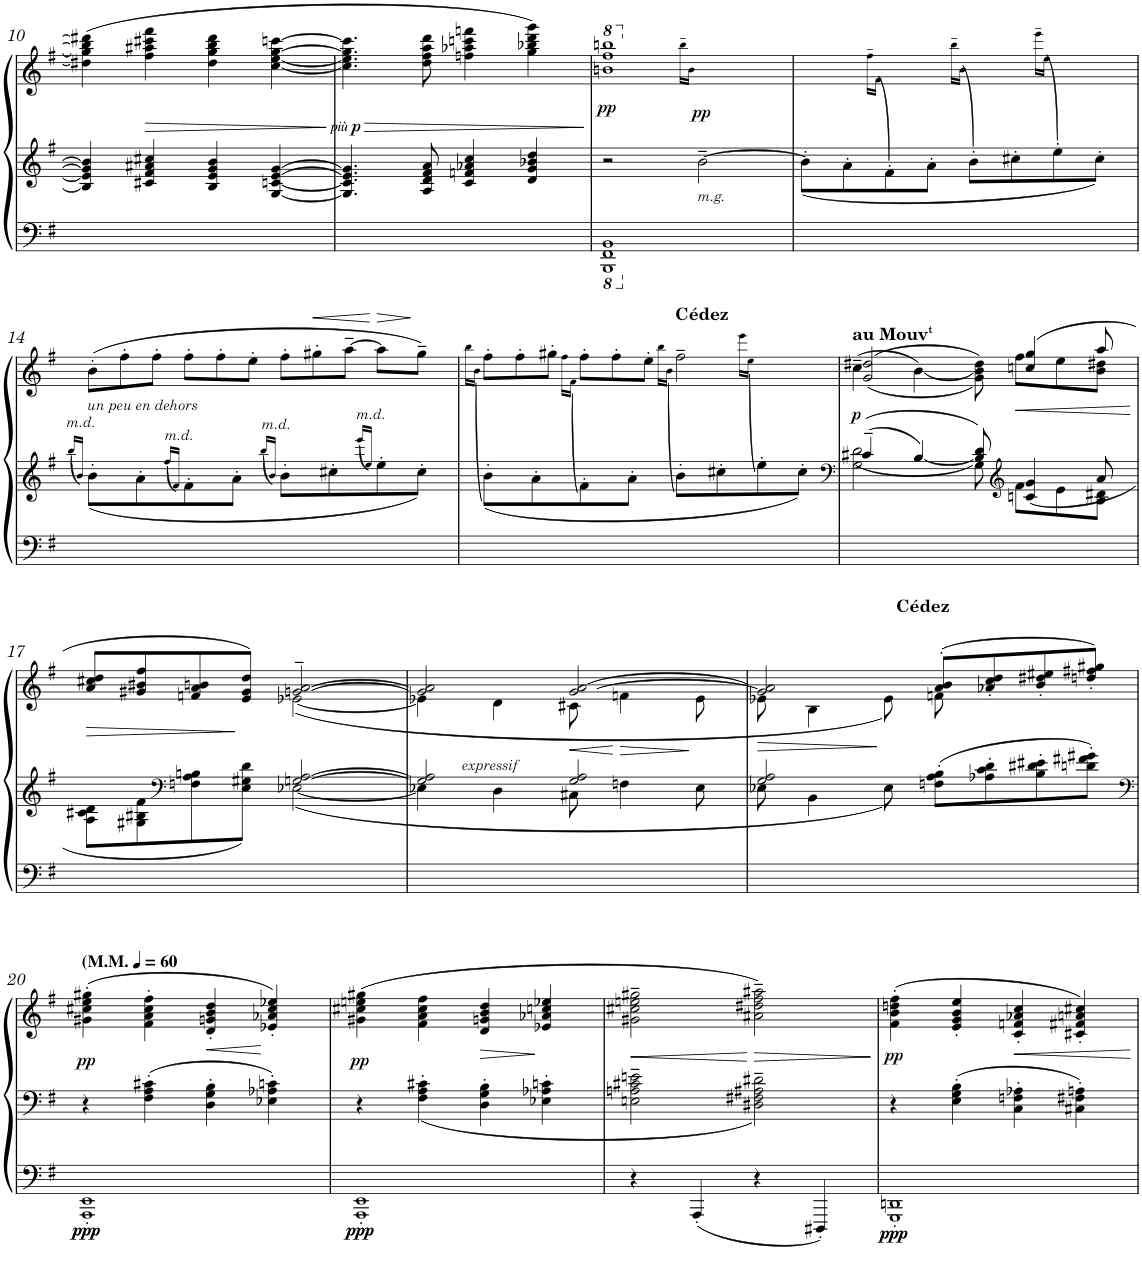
**kern	**kern	**kern	**dynam
*part1	*part1	*part1	*part1
*staff3	*staff2	*staff1	*staff1/2/3
*I"Piano	*	*	*
*I'Piano	*	*	*
!!LO:PB:g=z
*clefF4	*clefG2	*clefG2	*
*k[f#]	*k[f#]	*k[f#]	*
*M4/4	*M4/4	*M4/4	*
=10	=10	=10	=10
1ryy	4B/] 4e/] 4g/] 4b/]	4dd#X\] 4gg\] 4bb\] 4ddd#X\]	.
!	!	!	!LO:HP:b
.	4c#X/ 4f#/ 4a#X/ 4cc#X/	4ff#\ 4aa#X\ 4ccc#X\ 4fff#\	>
.	4B/ 4e/ 4g/ 4b/	4dd#\ 4gg\ 4bb\ 4ddd#\	.
.	[4G/ [4cn/ [4e/ [4g/	[4cc\ [4ee\ [4gg\ [4cccn\	.
.	.	.	]
=11	=11	=11	=11
!	!	!	!LO:HP:b
!	!	!	!LO:DY:n=1:b
!	!	!	!LO:DY:n=2:b
1ryy	4.G/] 4.c/] 4.e/] 4.g/]	4.cc\] 4.ee\] 4.gg\] 4.ccc\]	> other-dynamics p
.	8A/ 8d/ 8f#/ 8a/	8dd\ 8ff#\ 8aa\ 8ddd\	.
.	4c/ 4fn/ 4a-X/ 4cc/	4ffn\ 4aa-X\ 4cccn\ 4fffn\	.
.	4d/ 4g/ 4b-X/ 4dd/	4gg\ 4bb-X\ 4ddd\ 4ggg\	.
.	.	.	]
=12	=12	=12	=12
*8ba	*	*	*
*	*	*8va	*
*	*	*^	*
!	!	!	!	!LO:DY:b
1BBBB 1FFF# 1BBB	2r	1bbn 1fff# 1bbbn	2ryy	pp
.	.	.	16qbb~\LL	.
.	.	.	16qb\JJ	.
*	*	*X8va	*	*
!	!LO:TX:b:i:t=m.g.	!	!	!
!	!	!	!	!LO:DY:a=2
.	[2b~\	.	2ryy	pp
=13	=13	=13	=13	=13
*X8ba	*	*	*	*
1ryy	8b'\L]	1ryy	4ryy	.
.	8a'\	.	.	.
.	.	.	16qff#~>\LL	.
.	.	.	(>16qf#\JJ	.
.	8f#'\)	.	4ryy	.
.	8a'\J	.	.	.
.	.	.	16qbb~>\LL	.
.	.	.	(>16qb\JJ	.
.	8b'\L)	.	4ryy	.
.	8cc#X'\	.	.	.
.	.	.	16qeee~>\LL	.
.	.	.	(>16qee\JJ	.
.	8ee'\)	.	4ryy	.
.	8cc#'\J	.	.	.
*	*	*v	*v	*
!!LO:LB:g=z
=14	=14	=14	=14
.	16qbb/LL	.	.
.	16qb/JJ	.	.
*	*	*Xbrackettup	*
!	!	!LO:TX:b:i:t=un peu en dehors	!
!	!LO:TX:a:i:t=m.d.	!	!
1ryy	8b'\L	(12b'\L	.
.	.	12ff#'\	.
.	8a'\	.	.
.	.	12ff#'\J	.
.	16qff#/LL	.	.
.	16qf#/JJ	.	.
!	!LO:TX:a:i:t=m.d.	!	!
.	8f#'\	12ff#'\L	.
.	.	12ff#'\	.
.	8a'\J	.	.
.	.	12ee'\J	.
.	16qbb/LL	.	.
.	16qb/JJ	.	.
!	!LO:TX:a:i:t=m.d.	!	!
.	8b'\L	12ff#'\L	.
!	!	!	!LO:HP:b
.	.	12gg#X'\	<
.	8cc#X'\	.	.
.	.	[12aa~\J	.
.	16qeee/LL	.	.
.	16qee/JJ	.	.
!	!LO:TX:a:i:t=m.d.	!	!
!	!	!	!LO:HP:n=1:b
.	8ee'\	8aa\L]	[ >
.	8cc#'\J	8gg#~\J)	]
=15	=15	=15	=15
*	*	*^	*
.	.	.	16qbb\LL	.
.	.	.	(<16qb\JJ	.
1ryy	8b'\L)	12ff#'\L	4ryy	.
.	.	12ff#'\	.	.
.	8a'\	.	.	.
.	.	12gg#X'\J	.	.
.	.	.	16qff#\LL	.
.	.	.	(<16qf#\JJ	.
.	8f#'\)	12ff#'\L	4ryy	.
.	.	12ff#'\	.	.
.	8a'\J	.	.	.
.	.	12ee'\J	.	.
.	.	.	16qbb\LL	.
.	.	.	(<16qb\JJ	.
!	!	!LO:TX:a:B:t=Cédez	!	!
.	8b'\L)	2ff#~\	4ryy	.
.	8cc#X'\	.	.	.
.	.	.	16qeee\LL	.
.	.	.	(<16qee\JJ	.
.	8ee'\)	.	4ryy	.
.	8cc#'\J	.	.	.
=16	=16	=16	=16	=16
*	*clefF4	*	*	*
*	*^	*	*	*
!	!	!	!LO:TX:a:B:t=au Mouv	!	!
!	!	!	!LO:TX:a:t=t	!	!
!	!	!	!	!	!LO:DY:b
1ryy	2G\ 2d\	4c#X~/	((<2g/ 2dd#X/	(>4cc~>\	p
.	.	[<4B/	.	[4b\)	.
.	8B/] 8d/	8G\	8g\ 8b\] 8dd#\))	8ryy	.
*	*clefG2	*	*	*	*
!	!	!	!	!	!LO:HP:b
.	4cn/ 4g/	8f#\L	(4ccn/ 4gg/	8ff#\L	<
.	.	8e\	.	8ee\	.
.	8a/	8B\ 8d#X\J	8aa/	8b\ 8dd#X\J	.
*	*v	*v	*	*	*
*	*	*v	*v	*
.	.	.	[
!!LO:LB:g=z
=17	=17	=17	=17
*	*^	*	*
!	!	!	!	!LO:HP:b
*	*	*	*^	*
1ryy	8A\ 8c#X\ 8d\L	2ryy	8a/ 8cc#X/ 8dd/L	2ryy	>
.	8G#X\ 8B#X\ 8f#\	.	8g#X/ 8b#X/ 8ff#/	.	.
*	*clefF4	*	*	*	*
.	8Fn\ 8A\ 8Bn\	.	8fn/ 8a/ 8bn/	.	.
.	8E\ 8G#X\ 8d\J	.	8e/ 8g#/ 8dd/J)	.	]
.	[2Gn/ [2A/	[2E-X\	[2gn/~ [2a/~	([2e-X\	.
=18	=18	=18	=18	=18	=18
1ryy	2G/] 2A/]	4E-X\]	2g/] 2a/]	4e-X\]	.
!	!	!	!	!LO:TX:b:i:t=expressif	!
.	.	4D\	.	4d\	.
!	!	!	!	!	!LO:HP:b
.	2G/ 2A/	8C#X\	[2g/ [2a/	8c#X\	<
!	!	!	!	!	!LO:HP:n=1:b
.	.	4Fn\	.	4fn\	[ >
.	.	8E-\	.	8e-\	]
=19	=19	=19	=19	=19	=19
!	!	!	!	!	!LO:HP:b
1ryy	2G/ 2A/	8E-X\	2g/] 2a/]	8e-X\	>
.	.	4BB\	.	4B\	.
.	.	8E-\	.	8e-\)	]
!	!	!	!LO:TX:a:B:t=Cédez	!	!
.	8Fn\' 8A\' 8B\'L	2ryy	(8a/' 8b/'L	8fn\	.
.	8A-X\' 8c\' 8d\'	.	8a-X/' 8cc/' 8dd/'	8ryy	.
.	8B\' 8d#X\' 8e#X\'	.	8b/' 8dd#X/' 8ee#X/'	4ryy	.
.	8dn\' 8f#X\' 8g#X\'J	.	8ddn/' 8ff#X/' 8gg#X/'J)	.	.
*	*v	*v	*	*	*
*	*	*v	*v	*
!!LO:LB:g=z
=20	=20	=20	=20
*	*clefF4	*	*
*	*	*MM60	*
!	!	!LO:TX:a:B:t=(M.M.	!
!	!	!	!LO:DY:b=3
!	!	!	!LO:DY:n=1:b=3
!	!	!	!LO:DY:n=2:b
1AAA' 1EE'	4r	(4g#X\' 4cc#X\' 4ee\' 4gg#X\'	ppp ppp pp
.	4F#\' 4A\' 4c#X\'	4f#\' 4a\' 4cc#\' 4ff#\'	.
!	!	!	!LO:HP:b
.	4D\' 4G\' 4B\'	4d/' 4gn/' 4b/' 4dd/'	<
.	4E-X\' 4A-X\' 4cn\'	4e-X/' 4a-X/' 4cc#/' 4ee-X/')	[
=21	=21	=21	=21
!	!	!	!LO:DY:b=3
!	!	!	!LO:DY:n=1:b=3
!	!	!	!LO:DY:n=2:b
1AAA' 1EE'	4r	(4g#X\ 4cc#X\ 4een\ 4gg#X\	ppp ppp pp
.	4F#\' 4A\' 4c#X\'	4f#\ 4a\ 4cc#\ 4ff#\	.
!	!	!	!LO:HP:b
.	4D\' 4G\' 4B\'	4d/ 4gn/ 4b/ 4dd/	>
.	4E-X\' 4A-X\' 4cn\'	4e-X/ 4a-X/ 4ccn/ 4ee-X/	]
=22	=22	=22	=22
!	!	!	!LO:HP:b
4r	2En\~ 2An\~ 2c#X\~ 2en\~	2g#X\~ 2cc#X\~ 2een\~ 2gg#X\~	<
4AAA'/	.	.	.
!	!	!	!LO:HP:n=1:b
4r	2D#X\~ 2F#X\~ 2A#X\~ 2d#X\~	2a#X\~ 2dd#X\~ 2ff#\~ 2aa#X\~)	[ >
4DDD#X'/	.	.	.
.	.	.	]
=23	=23	=23	=23
!	!	!	!LO:DY:b=3
!	!	!	!LO:DY:n=1:b=3
!	!	!	!LO:DY:n=2:b
1GGG' 1DDn'	4r	(4f#\' 4b\' 4ddn\' 4ff#\'	ppp ppp pp
.	4E\' 4G\' 4B\'	4e/' 4g/' 4b/' 4ee/'	.
!	!	!	!LO:HP:b
.	4C\' 4Fn\' 4A-X\'	4c/' 4fn/' 4a-X/' 4cc/'	<
.	4C#X\' 4F#X\' 4An\'	4c#X/' 4f#X/' 4an/' 4cc#X/')	.
.	.	.	[
=	=	=	=
*-	*-	*-	*-
